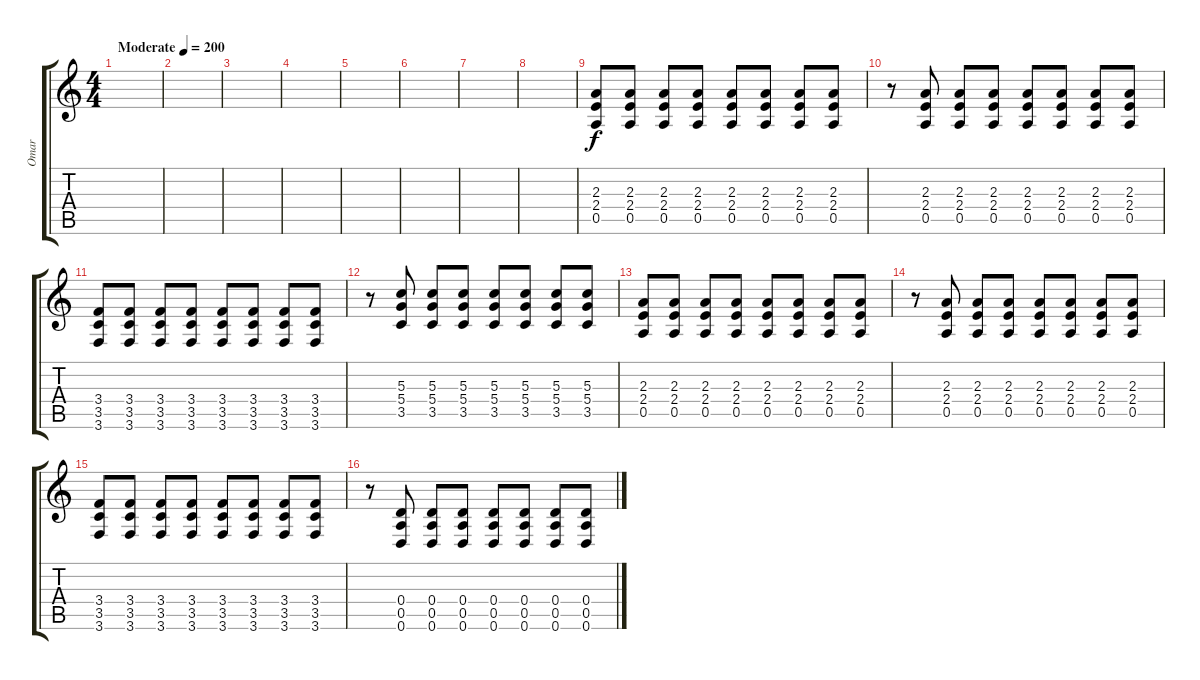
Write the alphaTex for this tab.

\track ("Omar" "Omar") {instrument distortionguitar}
\staff {score tabs}
\tuning (E4 B3 G3 D3 A2 D2) {hide}
\ts (4 4)
\tempo (200 "Moderate")
\clef g2
\ks c
|
|
|
|
|
|
|
|
(2.3 2.4 0.5).8 (2.3 2.4 0.5).8 (2.3 2.4 0.5).8 (2.3 2.4 0.5).8 (2.3 2.4 0.5).8 (2.3 2.4 0.5).8 (2.3 2.4 0.5).8 (2.3 2.4 0.5).8 |
r.8 (2.3 2.4 0.5).8 (2.3 2.4 0.5).8 (2.3 2.4 0.5).8 (2.3 2.4 0.5).8 (2.3 2.4 0.5).8 (2.3 2.4 0.5).8 (2.3 2.4 0.5).8 |
(3.4 3.5 3.6).8 (3.4 3.5 3.6).8 (3.4 3.5 3.6).8 (3.4 3.5 3.6).8 (3.4 3.5 3.6).8 (3.4 3.5 3.6).8 (3.4 3.5 3.6).8 (3.4 3.5 3.6).8 |
r.8 (5.3 5.4 3.5).8 (5.3 5.4 3.5).8 (5.3 5.4 3.5).8 (5.3 5.4 3.5).8 (5.3 5.4 3.5).8 (5.3 5.4 3.5).8 (5.3 5.4 3.5).8 |
(2.3 2.4 0.5).8 (2.3 2.4 0.5).8 (2.3 2.4 0.5).8 (2.3 2.4 0.5).8 (2.3 2.4 0.5).8 (2.3 2.4 0.5).8 (2.3 2.4 0.5).8 (2.3 2.4 0.5).8 |
r.8 (2.3 2.4 0.5).8 (2.3 2.4 0.5).8 (2.3 2.4 0.5).8 (2.3 2.4 0.5).8 (2.3 2.4 0.5).8 (2.3 2.4 0.5).8 (2.3 2.4 0.5).8 |
(3.4 3.5 3.6).8 (3.4 3.5 3.6).8 (3.4 3.5 3.6).8 (3.4 3.5 3.6).8 (3.4 3.5 3.6).8 (3.4 3.5 3.6).8 (3.4 3.5 3.6).8 (3.4 3.5 3.6).8 |
r.8 (0.4 0.5 0.6).8 (0.4 0.5 0.6).8 (0.4 0.5 0.6).8 (0.4 0.5 0.6).8 (0.4 0.5 0.6).8 (0.4 0.5 0.6).8 (0.4 0.5 0.6).8
